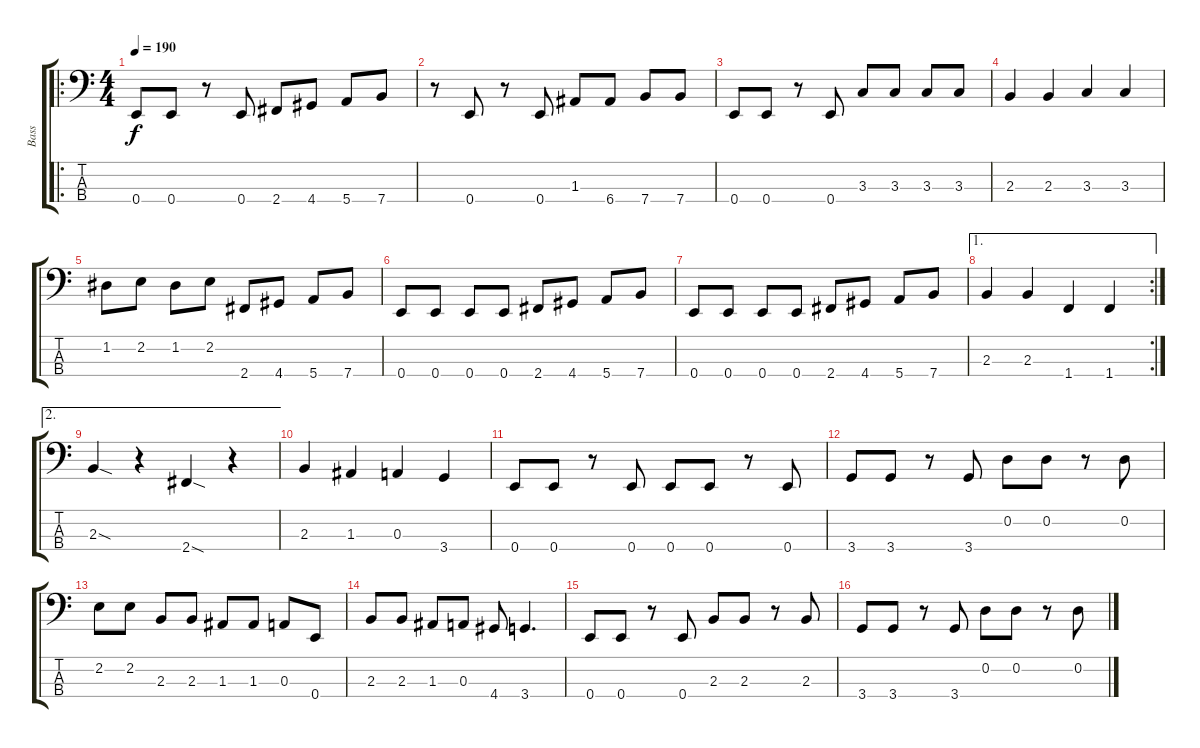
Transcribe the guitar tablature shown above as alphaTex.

\track ("Bass" "Bass") {instrument electricbassfinger}
\staff {score tabs}
\tuning (G2 D2 A1 E1) {hide}
\ro
\ts (4 4)
\tempo 190
\clef f4
\ks c
0.4.8{dy f} 0.4.8 r.8 0.4.8 2.4.8 4.4.8 5.4.8 7.4.8 |
r.8 0.4.8 r.8 0.4.8 1.3.8 6.4.8 7.4.8 7.4.8 |
0.4.8 0.4.8 r.8 0.4.8 3.3.8 3.3.8 3.3.8 3.3.8 |
2.3.4 2.3.4 3.3.4 3.3.4 |
1.2.8 2.2.8 1.2.8 2.2.8 2.4.8 4.4.8 5.4.8 7.4.8 |
0.4.8 0.4.8 0.4.8 0.4.8 2.4.8 4.4.8 5.4.8 7.4.8 |
0.4.8 0.4.8 0.4.8 0.4.8 2.4.8 4.4.8 5.4.8 7.4.8 |
\ae 1
\rc 2
2.3.4 2.3.4 1.4.4 1.4.4 |
\ae 2
2.3{sod}.4 r.4 2.4{sod}.4 r.4 |
2.3.4 1.3.4 0.3.4 3.4.4 |
0.4.8 0.4.8 r.8 0.4.8 0.4.8 0.4.8 r.8 0.4.8 |
3.4.8 3.4.8 r.8 3.4.8 0.2.8 0.2.8 r.8 0.2.8 |
2.2.8 2.2.8 2.3.8 2.3.8 1.3.8 1.3.8 0.3.8 0.4.8 |
2.3.8 2.3.8 1.3.8 0.3.8 4.4.8 3.4.4{d} |
0.4.8 0.4.8 r.8 0.4.8 2.3.8 2.3.8 r.8 2.3.8 |
3.4.8 3.4.8 r.8 3.4.8 0.2.8 0.2.8 r.8 0.2.8
